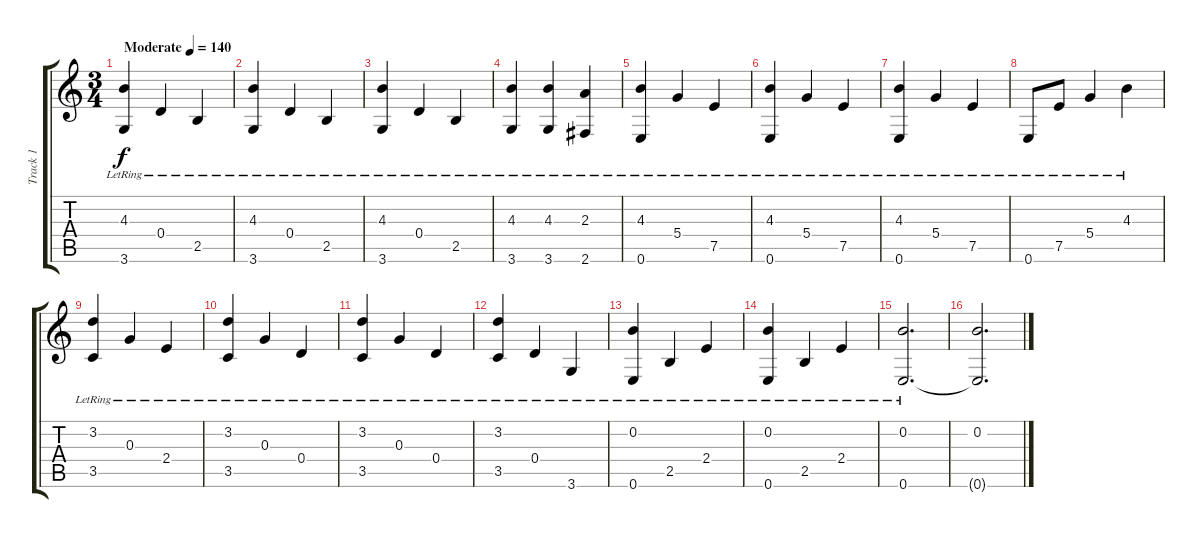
\track ("Track 1" "Track 1") {instrument acousticguitarsteel}
\staff {score tabs}
\tuning (E4 B3 G3 D3 A2 E2) {hide}
\ts (3 4)
\tempo (140 "Moderate")
\clef g2
\ks c
(4.3{lr} 3.6{lr}).4{dy f instrument acousticguitarsteel} 0.4{lr}.4 2.5{lr}.4 |
(4.3{lr} 3.6{lr}).4 0.4{lr}.4 2.5{lr}.4 |
(4.3{lr} 3.6{lr}).4 0.4{lr}.4 2.5{lr}.4 |
(4.3{lr} 3.6{lr}).4 (4.3{lr} 3.6{lr}).4 (2.3{lr} 2.6{lr}).4 |
(4.3{lr} 0.6{lr}).4 5.4{lr}.4 7.5{lr}.4 |
(4.3{lr} 0.6{lr}).4 5.4{lr}.4 7.5{lr}.4 |
(4.3{lr} 0.6{lr}).4 5.4{lr}.4 7.5{lr}.4 |
0.6{lr}.8 7.5{lr}.8 5.4{lr}.4 4.3{lr}.4 |
(3.2{lr} 3.5{lr}).4 0.3{lr}.4 2.4{lr}.4 |
(3.2{lr} 3.5{lr}).4 0.3{lr}.4 0.4{lr}.4 |
(3.2{lr} 3.5{lr}).4 0.3{lr}.4 0.4{lr}.4 |
(3.2{lr} 3.5{lr}).4 0.4{lr}.4 3.6{lr}.4 |
(0.2{lr} 0.6{lr}).4 2.5{lr}.4 2.4{lr}.4 |
(0.2{lr} 0.6{lr}).4 2.5{lr}.4 2.4{lr}.4 |
(0.2{lr} 0.6{lr}).2{d} |
(0.2 0.6{t}).2{d}
